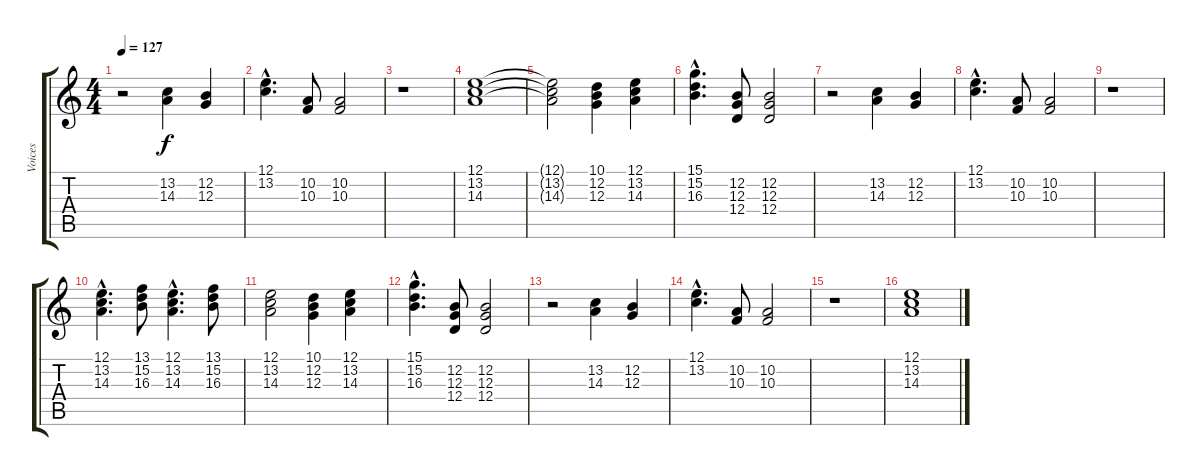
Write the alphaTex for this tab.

\track ("Voices" "Voices") {instrument lead6voice}
\staff {score tabs}
\tuning (E4 B3 G3 D3 A2 E2) {hide}
\ts (4 4)
\tempo 127
\clef g2
\ks c
r.2{dy f} (13.2 14.3).4 (12.2 12.3).4 |
(12.1{hac} 13.2{hac}).4{d} (10.2 10.3).8 (10.2 10.3).2 |
r.1 |
(12.1 13.2 14.3).1 |
(12.1{t} 13.2{t} 14.3{t}).2 (10.1 12.2 12.3).4 (12.1 13.2 14.3).4 |
(15.1{hac} 15.2{hac} 16.3{hac}).4{d} (12.2 12.3 12.4).8 (12.2 12.3 12.4).2 |
r.2 (13.2 14.3).4 (12.2 12.3).4 |
(12.1{hac} 13.2{hac}).4{d} (10.2 10.3).8 (10.2 10.3).2 |
r.1 |
(12.1{hac} 13.2{hac} 14.3{hac}).4{d} (13.1 15.2 16.3).8 (12.1{hac} 13.2{hac} 14.3{hac}).4{d} (13.1 15.2 16.3).8 |
(12.1 13.2 14.3).2 (10.1 12.2 12.3).4 (12.1 13.2 14.3).4 |
(15.1{hac} 15.2{hac} 16.3{hac}).4{d} (12.2 12.3 12.4).8 (12.2 12.3 12.4).2 |
r.2 (13.2 14.3).4 (12.2 12.3).4 |
(12.1{hac} 13.2{hac}).4{d} (10.2 10.3).8 (10.2 10.3).2 |
r.1 |
(12.1 13.2 14.3).1
